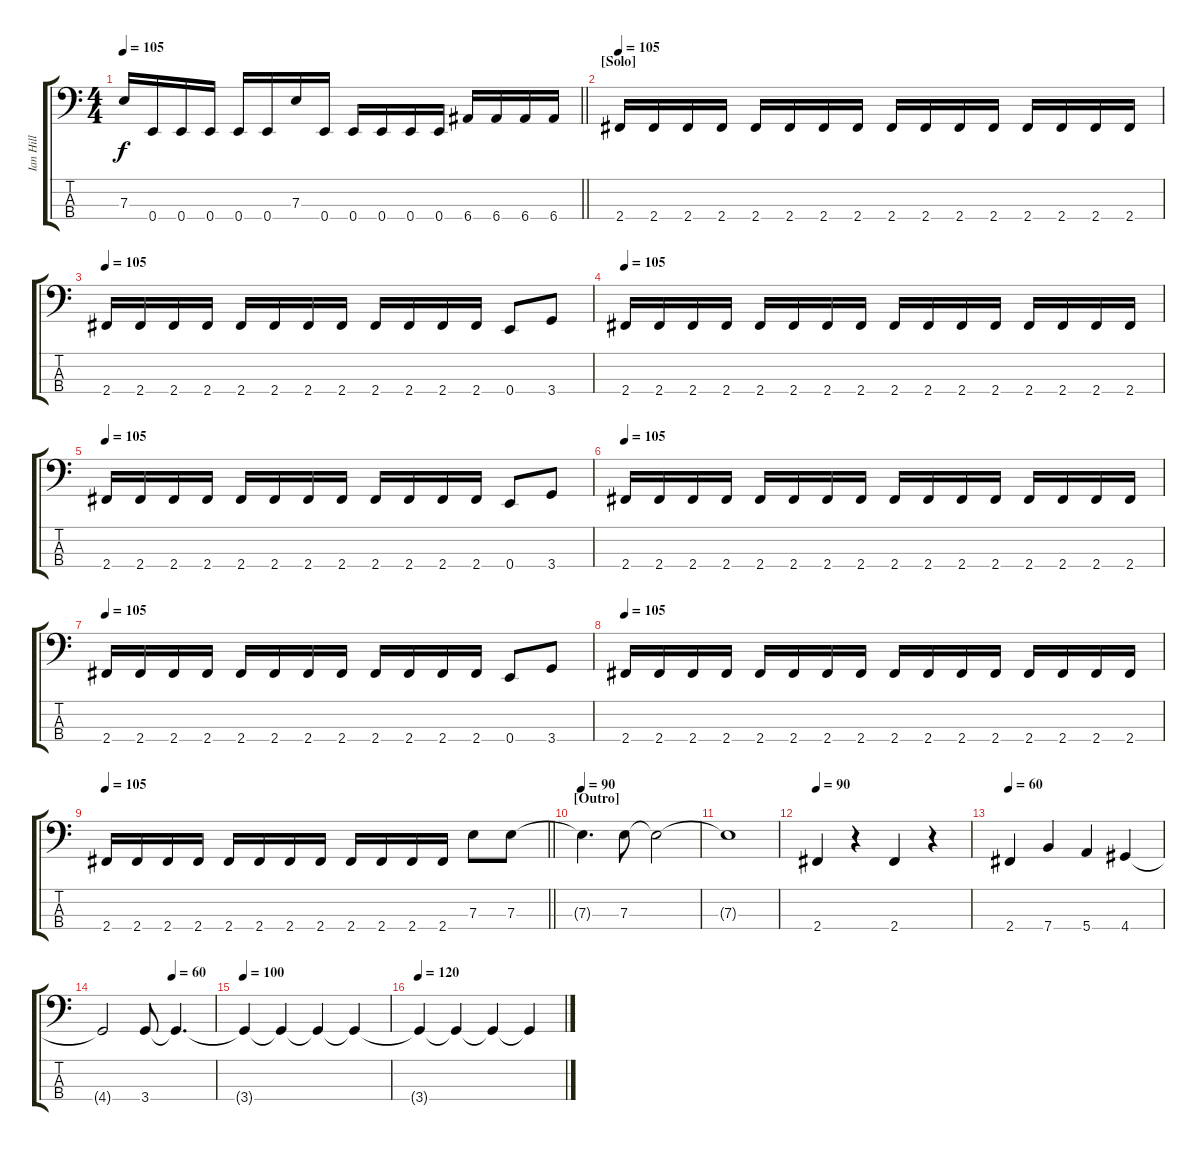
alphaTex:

\track ("Ian Hill" "Ian Hill") {instrument electricbassfinger}
\staff {score tabs}
\tuning (G2 D2 A1 E1) {hide}
\ts (4 4)
\tempo 105
\clef f4
\barLineRight lightlight
\ks c
7.3.16{dy f} 0.4.16 0.4.16 0.4.16 0.4.16 0.4.16 7.3.16 0.4.16 0.4.16 0.4.16 0.4.16 0.4.16 6.4.16 6.4.16 6.4.16 6.4.16 |
\section ("" "[Solo]")
\tempo 105
2.4.16 2.4.16 2.4.16 2.4.16 2.4.16 2.4.16 2.4.16 2.4.16 2.4.16 2.4.16 2.4.16 2.4.16 2.4.16 2.4.16 2.4.16 2.4.16 |
\tempo 105
2.4.16 2.4.16 2.4.16 2.4.16 2.4.16 2.4.16 2.4.16 2.4.16 2.4.16 2.4.16 2.4.16 2.4.16 0.4.8 3.4.8 |
\tempo 105
2.4.16 2.4.16 2.4.16 2.4.16 2.4.16 2.4.16 2.4.16 2.4.16 2.4.16 2.4.16 2.4.16 2.4.16 2.4.16 2.4.16 2.4.16 2.4.16 |
\tempo 105
2.4.16 2.4.16 2.4.16 2.4.16 2.4.16 2.4.16 2.4.16 2.4.16 2.4.16 2.4.16 2.4.16 2.4.16 0.4.8 3.4.8 |
\tempo 105
2.4.16 2.4.16 2.4.16 2.4.16 2.4.16 2.4.16 2.4.16 2.4.16 2.4.16 2.4.16 2.4.16 2.4.16 2.4.16 2.4.16 2.4.16 2.4.16 |
\tempo 105
2.4.16 2.4.16 2.4.16 2.4.16 2.4.16 2.4.16 2.4.16 2.4.16 2.4.16 2.4.16 2.4.16 2.4.16 0.4.8 3.4.8 |
\tempo 105
2.4.16 2.4.16 2.4.16 2.4.16 2.4.16 2.4.16 2.4.16 2.4.16 2.4.16 2.4.16 2.4.16 2.4.16 2.4.16 2.4.16 2.4.16 2.4.16 |
\tempo 105
\barLineRight lightlight
2.4.16 2.4.16 2.4.16 2.4.16 2.4.16 2.4.16 2.4.16 2.4.16 2.4.16 2.4.16 2.4.16 2.4.16 7.3.8 7.3.8 |
\section ("" "[Outro]")
\tempo 90
7.3{t}.4{d} 7.3.8 7.3{t}.2 |
7.3{t}.1 |
\tempo 90
2.4.4 r.4 2.4.4 r.4 |
\tempo 60
2.4.4 7.4.4 5.4.4 4.4.4 |
\tempo (60 0.625)
4.4{t}.2 3.4.8 3.4{t}.4{d} |
\tempo 100
3.4{t}.4 3.4{t}.4 3.4{t}.4 3.4{t}.4 |
\tempo 120
3.4{t}.4 3.4{t}.4 3.4{t}.4 3.4{t}.4
